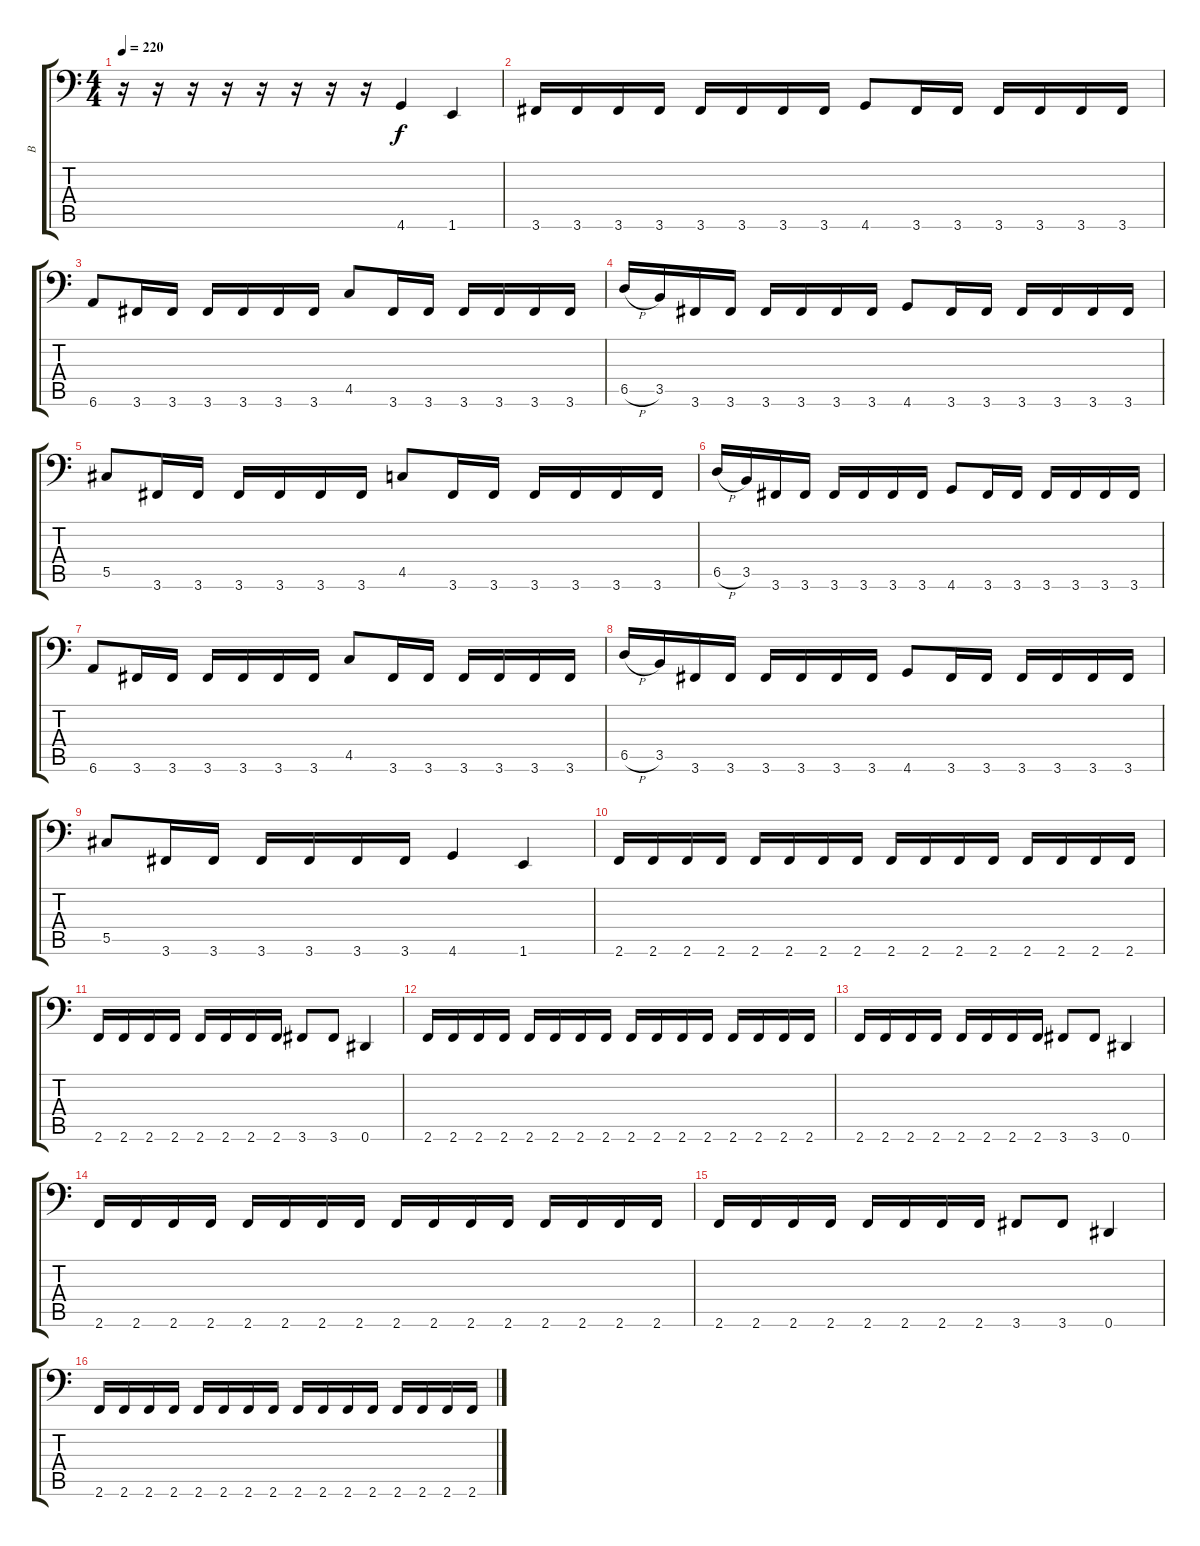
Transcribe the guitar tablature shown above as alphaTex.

\track ("B" "B") {instrument electricbasspick}
\staff {score tabs}
\tuning (Eb3 Bb2 Gb2 Db2 Ab1 Eb1) {hide}
\ts (4 4)
\tempo 220
\clef f4
\ks c
r.16{dy f} r.16 r.16 r.16 r.16 r.16 r.16 r.16 4.6.4 1.6.4 |
3.6.16 3.6.16 3.6.16 3.6.16 3.6.16 3.6.16 3.6.16 3.6.16 4.6.8 3.6.16 3.6.16 3.6.16 3.6.16 3.6.16 3.6.16 |
6.6.8 3.6.16 3.6.16 3.6.16 3.6.16 3.6.16 3.6.16 4.5.8 3.6.16 3.6.16 3.6.16 3.6.16 3.6.16 3.6.16 |
6.5{h}.16 3.5.16 3.6.16 3.6.16 3.6.16 3.6.16 3.6.16 3.6.16 4.6.8 3.6.16 3.6.16 3.6.16 3.6.16 3.6.16 3.6.16 |
5.5.8 3.6.16 3.6.16 3.6.16 3.6.16 3.6.16 3.6.16 4.5.8 3.6.16 3.6.16 3.6.16 3.6.16 3.6.16 3.6.16 |
6.5{h}.16 3.5.16 3.6.16 3.6.16 3.6.16 3.6.16 3.6.16 3.6.16 4.6.8 3.6.16 3.6.16 3.6.16 3.6.16 3.6.16 3.6.16 |
6.6.8 3.6.16 3.6.16 3.6.16 3.6.16 3.6.16 3.6.16 4.5.8 3.6.16 3.6.16 3.6.16 3.6.16 3.6.16 3.6.16 |
6.5{h}.16 3.5.16 3.6.16 3.6.16 3.6.16 3.6.16 3.6.16 3.6.16 4.6.8 3.6.16 3.6.16 3.6.16 3.6.16 3.6.16 3.6.16 |
5.5.8 3.6.16 3.6.16 3.6.16 3.6.16 3.6.16 3.6.16 4.6.4 1.6.4 |
2.6.16 2.6.16 2.6.16 2.6.16 2.6.16 2.6.16 2.6.16 2.6.16 2.6.16 2.6.16 2.6.16 2.6.16 2.6.16 2.6.16 2.6.16 2.6.16 |
2.6.16 2.6.16 2.6.16 2.6.16 2.6.16 2.6.16 2.6.16 2.6.16 3.6.8 3.6.8 0.6.4 |
2.6.16 2.6.16 2.6.16 2.6.16 2.6.16 2.6.16 2.6.16 2.6.16 2.6.16 2.6.16 2.6.16 2.6.16 2.6.16 2.6.16 2.6.16 2.6.16 |
2.6.16 2.6.16 2.6.16 2.6.16 2.6.16 2.6.16 2.6.16 2.6.16 3.6.8 3.6.8 0.6.4 |
2.6.16 2.6.16 2.6.16 2.6.16 2.6.16 2.6.16 2.6.16 2.6.16 2.6.16 2.6.16 2.6.16 2.6.16 2.6.16 2.6.16 2.6.16 2.6.16 |
2.6.16 2.6.16 2.6.16 2.6.16 2.6.16 2.6.16 2.6.16 2.6.16 3.6.8 3.6.8 0.6.4 |
2.6.16 2.6.16 2.6.16 2.6.16 2.6.16 2.6.16 2.6.16 2.6.16 2.6.16 2.6.16 2.6.16 2.6.16 2.6.16 2.6.16 2.6.16 2.6.16
